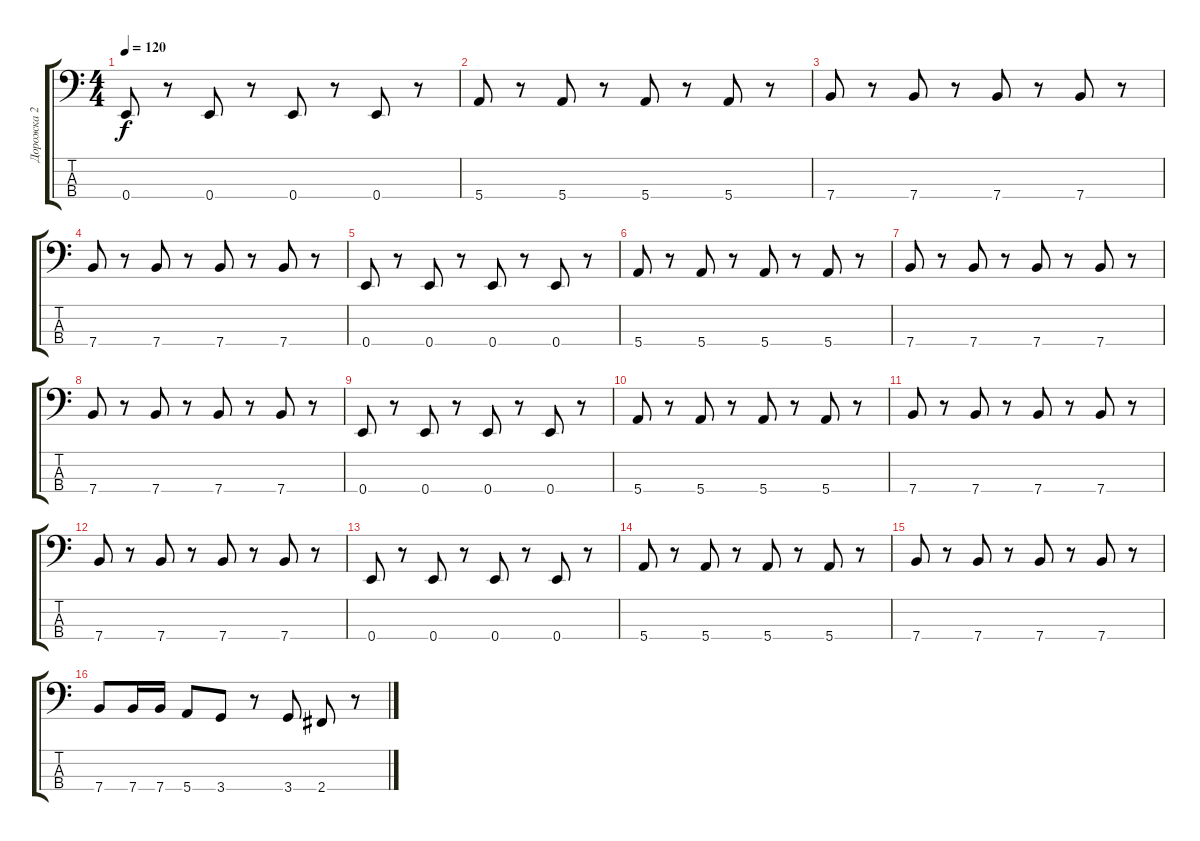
\track ("Дорожка 2" "Дорожка 2") {instrument electricbassfinger}
\staff {score tabs}
\tuning (G2 D2 A1 E1) {hide}
\ts (4 4)
\tempo 120
\clef f4
\ks c
0.4.8{dy f} r.8 0.4.8 r.8 0.4.8 r.8 0.4.8 r.8 |
5.4.8 r.8 5.4.8 r.8 5.4.8 r.8 5.4.8 r.8 |
7.4.8 r.8 7.4.8 r.8 7.4.8 r.8 7.4.8 r.8 |
7.4.8 r.8 7.4.8 r.8 7.4.8 r.8 7.4.8 r.8 |
0.4.8 r.8 0.4.8 r.8 0.4.8 r.8 0.4.8 r.8 |
5.4.8 r.8 5.4.8 r.8 5.4.8 r.8 5.4.8 r.8 |
7.4.8 r.8 7.4.8 r.8 7.4.8 r.8 7.4.8 r.8 |
7.4.8 r.8 7.4.8 r.8 7.4.8 r.8 7.4.8 r.8 |
0.4.8 r.8 0.4.8 r.8 0.4.8 r.8 0.4.8 r.8 |
5.4.8 r.8 5.4.8 r.8 5.4.8 r.8 5.4.8 r.8 |
7.4.8 r.8 7.4.8 r.8 7.4.8 r.8 7.4.8 r.8 |
7.4.8 r.8 7.4.8 r.8 7.4.8 r.8 7.4.8 r.8 |
0.4.8 r.8 0.4.8 r.8 0.4.8 r.8 0.4.8 r.8 |
5.4.8 r.8 5.4.8 r.8 5.4.8 r.8 5.4.8 r.8 |
7.4.8 r.8 7.4.8 r.8 7.4.8 r.8 7.4.8 r.8 |
7.4.8 7.4.16 7.4.16 5.4.8 3.4.8 r.8 3.4.8 2.4.8 r.8
